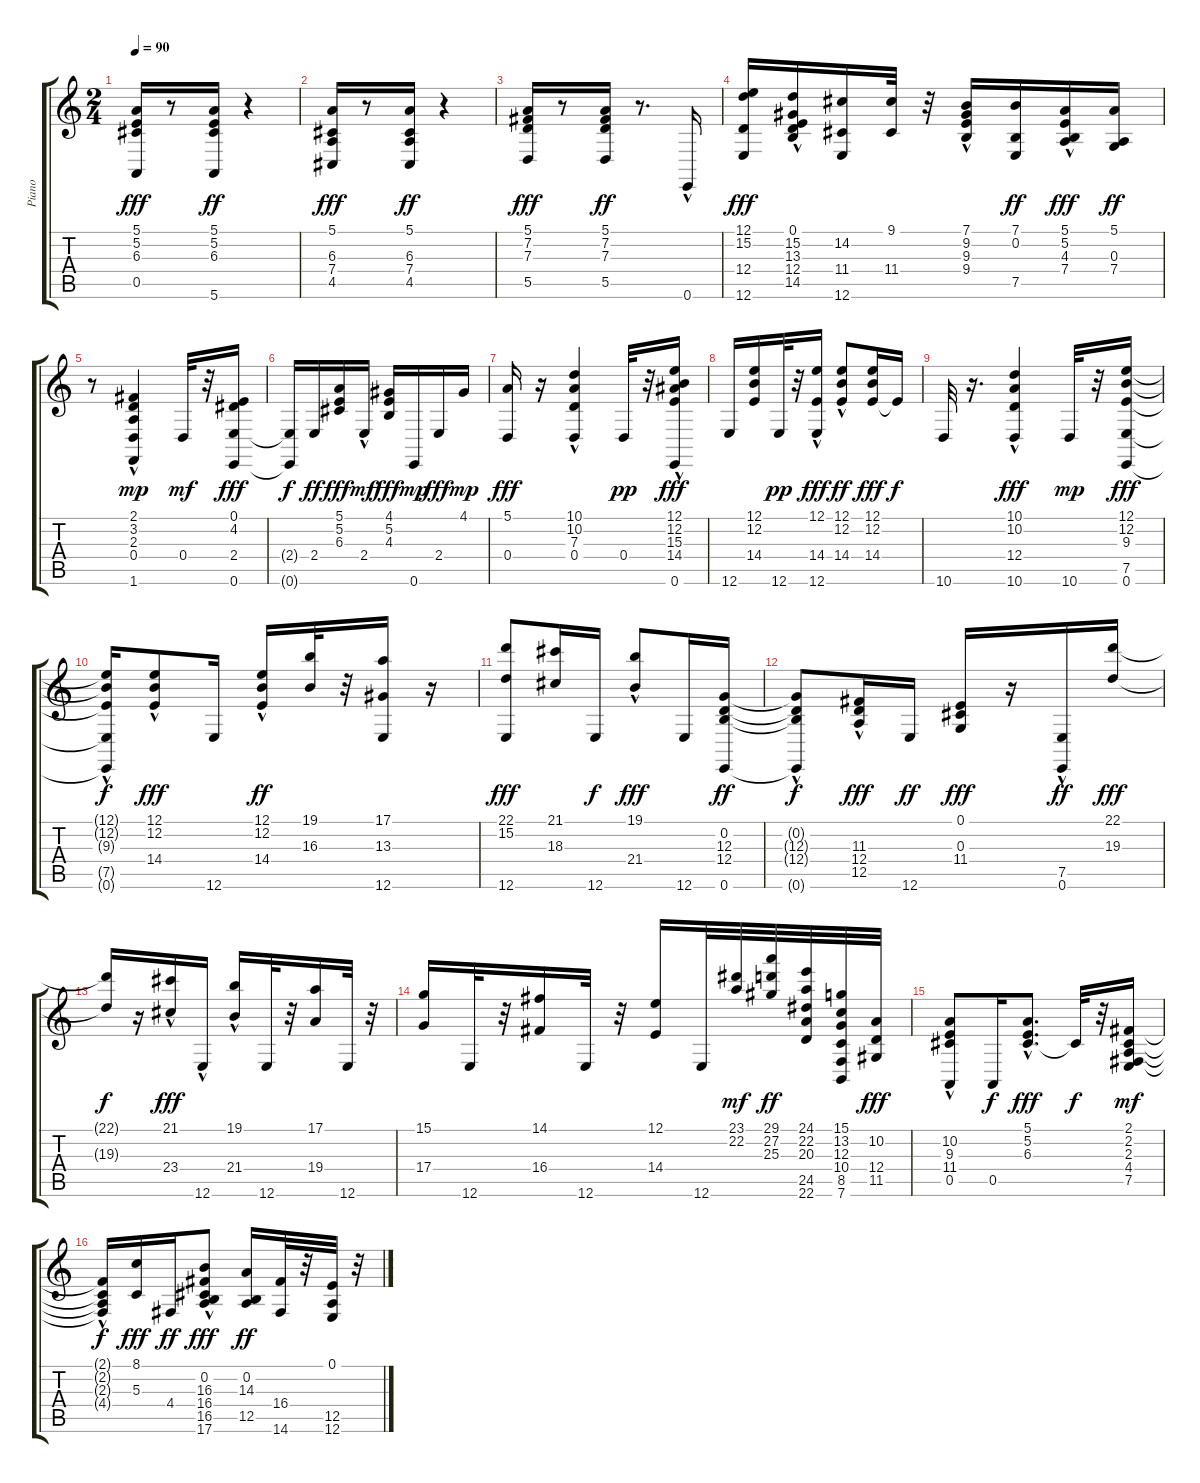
\track ("Piano   " "Piano   ") {instrument brightacousticpiano}
\staff {score tabs}
\tuning (E4 B3 G3 D3 A2 E2) {hide}
\ts (2 4)
\tempo 90
\clef g2
\ks c
(5.1 5.2 6.3 0.5).16{dy fff} r.8 (5.1 5.2 6.3 5.6).16{dy ff} r.4 |
(5.1 6.3 7.4 4.5).16{dy fff} r.8 (5.1 6.3 7.4 4.5).16{dy ff} r.4 |
(5.1 7.2 7.3 5.5).16{dy fff} r.8 (5.1 7.2 7.3 5.5).16{dy ff} r.8{d} 0.6{hac}.16 |
(12.1 15.2 12.4 12.6).16{dy fff} (0.1 15.2 13.3 12.4 14.5{hac}).16 (14.2 11.4 12.6).16 (9.1 11.4).32 r.32 (7.1 9.2{hac} 9.3 9.4).16 (7.1 0.2 7.5).16{dy ff} (5.1 5.2{hac} 4.3{hac} 7.4).16{dy fff} (5.1 0.3 7.4).16{dy ff} |
r.8 (2.1{hac} 3.2 2.3{hac} 0.4{hac} 1.6).4{dy mp} 0.4.32{dy mf} r.32 (0.1 4.2 2.4 0.6).16{dy fff} |
(2.4{t} 0.6{t}).16{dy f} 2.4.16{dy ff} (5.1 5.2 6.3).16{dy fff} 2.4{hac}.16{dy mf} (4.1 5.2 4.3).16{dy fff} 0.6.16{dy mp} 2.4.16{dy fff} 4.1.16{dy mp} |
(5.1 0.4).16{dy fff} r.16 (10.1{hac} 10.2 7.3{hac} 0.4).4 0.4.32{dy pp} r.32 (12.1 12.2{hac} 15.3 14.4{hac} 0.6).16{dy fff} |
12.6.16 (12.1 12.2 14.4).16 12.6.32{dy pp} r.32 (12.1 14.4 12.6{hac}).16{dy fff} (12.1{hac} 12.2 14.4{hac}).8{dy ff} (12.1 12.2 14.4).16{dy fff} 14.4{t}.16{dy f} |
10.6.32 r.16{d} (10.1 10.2 12.4{hac} 10.6{hac}).4{dy fff} 10.6.32{dy mp} r.32 (12.1 12.2 9.3 7.5 0.6).16{dy fff} |
(12.1{t} 12.2{t} 9.3{t} 7.5{t} 0.6{hac t}).16{dy f} (12.1 12.2{hac} 14.4{hac}).8{dy fff} 12.6.16 (12.1{hac} 12.2 14.4{hac}).16{dy ff} (19.1 16.3).32 r.32 (17.1 13.3 12.6).16 r.16 |
(22.1 15.2 12.6).8{dy fff} (21.1 18.3).16 12.6.16{dy f} (19.1{hac} 21.4{hac}).8{dy fff} 12.6.16 (0.2 12.3 12.4 0.6).16{dy ff} |
(0.2{hac t} 12.3{hac t} 12.4{hac t} 0.6{hac t}).8{dy f} (11.3 12.4{hac} 12.5).16{dy fff} 12.6.16{dy ff} (0.1 0.3 11.4).16{dy fff} r.16 (7.5 0.6{hac}).16{dy ff} (22.1 19.3).16{dy fff} |
(22.1{t} 19.3{t}).16{dy f} r.16 (21.1 23.4{hac}).16{dy fff} 12.6{hac}.16 (19.1 21.4{hac}).16 12.6.32 r.32 (17.1 19.4).16 12.6.32 r.32 |
(15.1 17.4).16 12.6.32 r.32 (14.1 16.4).16 12.6.32 r.32 (12.1 14.4).16 12.6.32 (23.1 22.2).32{dy mf} (29.1 27.2 25.3).32{dy ff} (24.1 22.2 20.3 24.5 22.6).32 (15.1 13.2 12.3 10.4 8.5 7.6).32 (10.2 12.4 11.5).32{dy fff} |
(10.2 9.3 11.4 0.5{hac}).8 0.5.16{dy f} (5.1{hac} 5.2 6.3{hac}).8{d dy fff} 6.3{t}.32{dy f} r.32 (2.1 2.2 2.3 4.4 7.5).16{dy mf} |
(2.1{t} 2.2{t} 2.3{hac t} 4.4{hac t}).16{dy f} (8.1 5.3).16{dy fff} 4.4.16{dy ff} (0.2 16.3 16.4{hac} 16.5{hac} 17.6).8{dy fff} (0.2 14.3 12.5).16{dy ff} (16.4 14.6).32 r.32 (0.1 12.5 12.6).32 r.32
